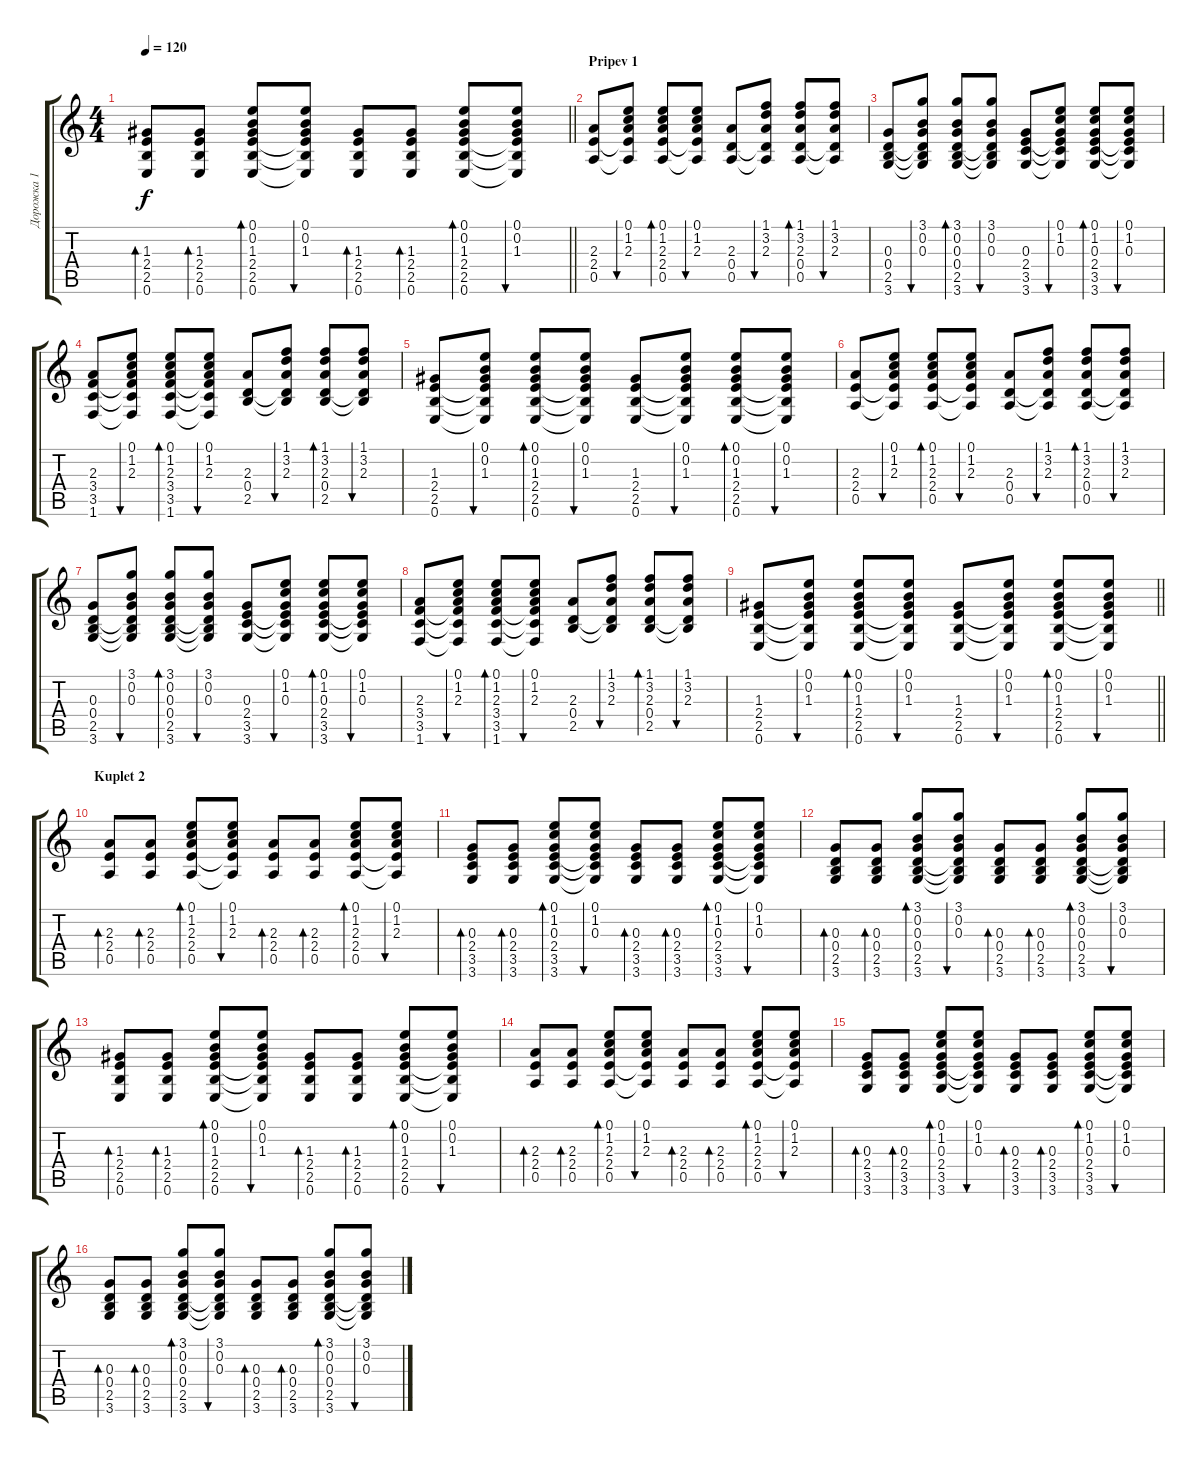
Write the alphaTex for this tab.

\track ("Дорожка 1" "Дорожка 1") {instrument acousticguitarsteel}
\staff {score tabs}
\tuning (E4 B3 G3 D3 A2 E2) {hide}
\ts (4 4)
\tempo 120
\clef g2
\barLineRight lightlight
\ks c
(1.3 2.4 2.5 0.6).8{bd 60 dy f} (1.3 2.4 2.5 0.6).8{bd 60} (0.1 0.2 1.3 2.4 2.5 0.6).8{bd 60} (0.1 0.2 1.3 2.4{t} 2.5{t} 0.6{t}).8{bu 60} (1.3 2.4 2.5 0.6).8{bd 60} (1.3 2.4 2.5 0.6).8{bd 60} (0.1 0.2 1.3 2.4 2.5 0.6).8{bd 60} (0.1 0.2 1.3 2.4{t} 2.5{t} 0.6{t}).8{bu 60} |
\section ("" "Pripev 1")
(2.3 2.4 0.5).8 (0.1 1.2 2.3 2.4{t} 0.5{t}).8{bu 60} (0.1 1.2 2.3 2.4 0.5).8{bd 60} (0.1 1.2 2.3 2.4{t} 0.5{t}).8{bu 60} (2.3 0.4 0.5).8 (1.1 3.2 2.3 0.4{t} 0.5{t}).8{bu 60} (1.1 3.2 2.3 0.4 0.5).8{bd 60} (1.1 3.2 2.3 0.4{t} 0.5{t}).8{bu 60} |
(0.3 0.4 2.5 3.6).8 (3.1 0.2 0.3 0.4{t} 2.5{t} 3.6{t}).8{bu 60} (3.1 0.2 0.3 0.4 2.5 3.6).8{bd 60} (3.1 0.2 0.3 0.4{t} 2.5{t} 3.6{t}).8{bu 60} (0.3 2.4 3.5 3.6).8 (0.1 1.2 0.3 2.4{t} 3.5{t} 3.6{t}).8{bu 60} (0.1 1.2 0.3 2.4 3.5 3.6).8{bd 60} (0.1 1.2 0.3 2.4{t} 3.5{t} 3.6{t}).8{bu 60} |
(2.3 3.4 3.5 1.6).8 (0.1 1.2 2.3 3.4{t} 3.5{t} 1.6{t}).8{bu 60} (0.1 1.2 2.3 3.4 3.5 1.6).8{bd 60} (0.1 1.2 2.3 3.4{t} 3.5{t} 1.6{t}).8{bu 60} (2.3 0.4 2.5).8 (1.1 3.2 2.3 0.4{t} 2.5{t}).8{bu 60} (1.1 3.2 2.3 0.4 2.5).8{bd 60} (1.1 3.2 2.3 0.4{t} 2.5{t}).8{bu 60} |
(1.3 2.4 2.5 0.6).8 (0.1 0.2 1.3 2.4{t} 2.5{t} 0.6{t}).8{bu 60} (0.1 0.2 1.3 2.4 2.5 0.6).8{bd 60} (0.1 0.2 1.3 2.4{t} 2.5{t} 0.6{t}).8{bu 60} (1.3 2.4 2.5 0.6).8 (0.1 0.2 1.3 2.4{t} 2.5{t} 0.6{t}).8{bu 60} (0.1 0.2 1.3 2.4 2.5 0.6).8{bd 60} (0.1 0.2 1.3 2.4{t} 2.5{t} 0.6{t}).8{bu 60} |
(2.3 2.4 0.5).8 (0.1 1.2 2.3 2.4{t} 0.5{t}).8{bu 60} (0.1 1.2 2.3 2.4 0.5).8{bd 60} (0.1 1.2 2.3 2.4{t} 0.5{t}).8{bu 60} (2.3 0.4 0.5).8 (1.1 3.2 2.3 0.4{t} 0.5{t}).8{bu 60} (1.1 3.2 2.3 0.4 0.5).8{bd 60} (1.1 3.2 2.3 0.4{t} 0.5{t}).8{bu 60} |
(0.3 0.4 2.5 3.6).8 (3.1 0.2 0.3 0.4{t} 2.5{t} 3.6{t}).8{bu 60} (3.1 0.2 0.3 0.4 2.5 3.6).8{bd 60} (3.1 0.2 0.3 0.4{t} 2.5{t} 3.6{t}).8{bu 60} (0.3 2.4 3.5 3.6).8 (0.1 1.2 0.3 2.4{t} 3.5{t} 3.6{t}).8{bu 60} (0.1 1.2 0.3 2.4 3.5 3.6).8{bd 60} (0.1 1.2 0.3 2.4{t} 3.5{t} 3.6{t}).8{bu 60} |
(2.3 3.4 3.5 1.6).8 (0.1 1.2 2.3 3.4{t} 3.5{t} 1.6{t}).8{bu 60} (0.1 1.2 2.3 3.4 3.5 1.6).8{bd 60} (0.1 1.2 2.3 3.4{t} 3.5{t} 1.6{t}).8{bu 60} (2.3 0.4 2.5).8 (1.1 3.2 2.3 0.4{t} 2.5{t}).8{bu 60} (1.1 3.2 2.3 0.4 2.5).8{bd 60} (1.1 3.2 2.3 0.4{t} 2.5{t}).8{bu 60} |
\barLineRight lightlight
(1.3 2.4 2.5 0.6).8 (0.1 0.2 1.3 2.4{t} 2.5{t} 0.6{t}).8{bu 60} (0.1 0.2 1.3 2.4 2.5 0.6).8{bd 60} (0.1 0.2 1.3 2.4{t} 2.5{t} 0.6{t}).8{bu 60} (1.3 2.4 2.5 0.6).8 (0.1 0.2 1.3 2.4{t} 2.5{t} 0.6{t}).8{bu 60} (0.1 0.2 1.3 2.4 2.5 0.6).8{bd 60} (0.1 0.2 1.3 2.4{t} 2.5{t} 0.6{t}).8{bu 60} |
\section ("" "Kuplet 2")
(2.3 2.4 0.5).8{bd 60} (2.3 2.4 0.5).8{bd 60} (0.1 1.2 2.3 2.4 0.5).8{bd 60} (0.1 1.2 2.3 2.4{t} 0.5{t}).8{bu 60} (2.3 2.4 0.5).8{bd 60} (2.3 2.4 0.5).8{bd 60} (0.1 1.2 2.3 2.4 0.5).8{bd 60} (0.1 1.2 2.3 2.4{t} 0.5{t}).8{bu 60} |
(0.3 2.4 3.5 3.6).8{bd 60} (0.3 2.4 3.5 3.6).8{bd 60} (0.1 1.2 0.3 2.4 3.5 3.6).8{bd 60} (0.1 1.2 0.3 2.4{t} 3.5{t} 3.6{t}).8{bu 60} (0.3 2.4 3.5 3.6).8{bd 60} (0.3 2.4 3.5 3.6).8{bd 60} (0.1 1.2 0.3 2.4 3.5 3.6).8{bd 60} (0.1 1.2 0.3 2.4{t} 3.5{t} 3.6{t}).8{bu 60} |
(0.3 0.4 2.5 3.6).8{bd 60} (0.3 0.4 2.5 3.6).8{bd 60} (3.1 0.2 0.3 0.4 2.5 3.6).8{bd 60} (3.1 0.2 0.3 0.4{t} 2.5{t} 3.6{t}).8{bu 60} (0.3 0.4 2.5 3.6).8{bd 60} (0.3 0.4 2.5 3.6).8{bd 60} (3.1 0.2 0.3 0.4 2.5 3.6).8{bd 60} (3.1 0.2 0.3 0.4{t} 2.5{t} 3.6{t}).8{bu 60} |
(1.3 2.4 2.5 0.6).8{bd 60} (1.3 2.4 2.5 0.6).8{bd 60} (0.1 0.2 1.3 2.4 2.5 0.6).8{bd 60} (0.1 0.2 1.3 2.4{t} 2.5{t} 0.6{t}).8{bu 60} (1.3 2.4 2.5 0.6).8{bd 60} (1.3 2.4 2.5 0.6).8{bd 60} (0.1 0.2 1.3 2.4 2.5 0.6).8{bd 60} (0.1 0.2 1.3 2.4{t} 2.5{t} 0.6{t}).8{bu 60} |
(2.3 2.4 0.5).8{bd 60} (2.3 2.4 0.5).8{bd 60} (0.1 1.2 2.3 2.4 0.5).8{bd 60} (0.1 1.2 2.3 2.4{t} 0.5{t}).8{bu 60} (2.3 2.4 0.5).8{bd 60} (2.3 2.4 0.5).8{bd 60} (0.1 1.2 2.3 2.4 0.5).8{bd 60} (0.1 1.2 2.3 2.4{t} 0.5{t}).8{bu 60} |
(0.3 2.4 3.5 3.6).8{bd 60} (0.3 2.4 3.5 3.6).8{bd 60} (0.1 1.2 0.3 2.4 3.5 3.6).8{bd 60} (0.1 1.2 0.3 2.4{t} 3.5{t} 3.6{t}).8{bu 60} (0.3 2.4 3.5 3.6).8{bd 60} (0.3 2.4 3.5 3.6).8{bd 60} (0.1 1.2 0.3 2.4 3.5 3.6).8{bd 60} (0.1 1.2 0.3 2.4{t} 3.5{t} 3.6{t}).8{bu 60} |
(0.3 0.4 2.5 3.6).8{bd 60} (0.3 0.4 2.5 3.6).8{bd 60} (3.1 0.2 0.3 0.4 2.5 3.6).8{bd 60} (3.1 0.2 0.3 0.4{t} 2.5{t} 3.6{t}).8{bu 60} (0.3 0.4 2.5 3.6).8{bd 60} (0.3 0.4 2.5 3.6).8{bd 60} (3.1 0.2 0.3 0.4 2.5 3.6).8{bd 60} (3.1 0.2 0.3 0.4{t} 2.5{t} 3.6{t}).8{bu 60}
